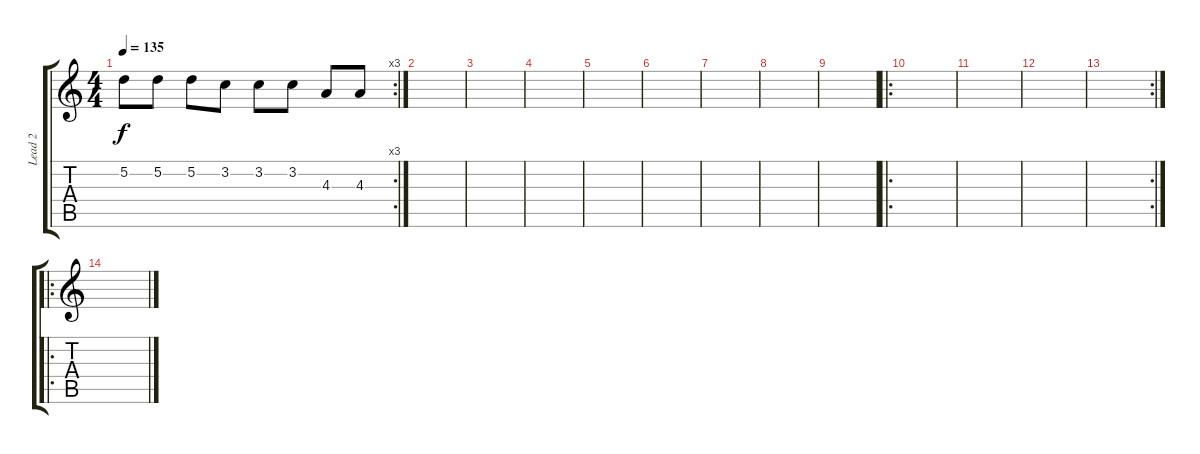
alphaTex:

\track ("Lead 2" "Lead 2") {instrument distortionguitar}
\staff {score tabs}
\tuning (D4 A3 F3 C3 G2 D2) {hide}
\rc 3
\ts (4 4)
\tempo 135
\clef g2
\ks c
5.2.8{dy f} 5.2.8 5.2.8 3.2.8 3.2.8 3.2.8 4.3.8 4.3.8 |
|
|
|
|
|
|
|
|
\ro
|
|
|
\rc 2
|
\ro
